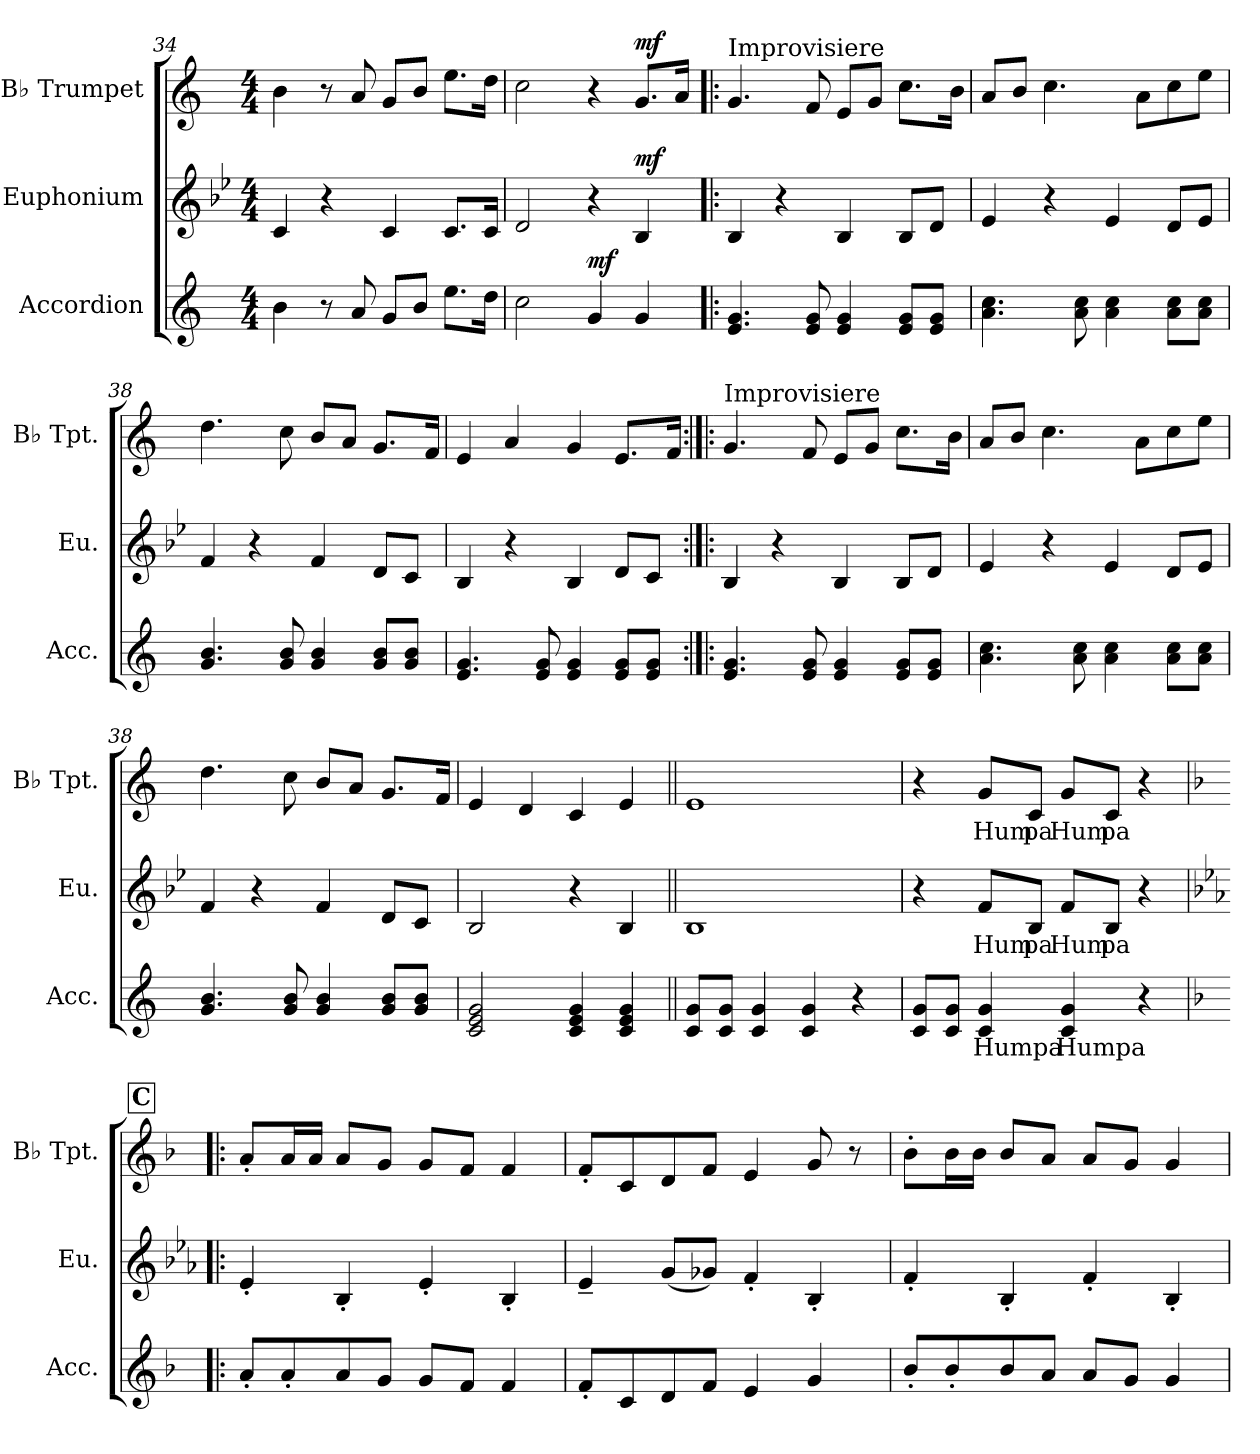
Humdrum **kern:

**kern	**text	**dynam	**kern	**text	**dynam	**kern	**text	**dynam
*part3	*part3	*part3	*part2	*part2	*part2	*part1	*part1	*part1
*staff3	*staff3	*staff3	*staff2	*staff2	*staff2	*staff1	*staff1	*staff1
*I"Accordion	*	*	*I"Euphonium	*	*	*I"B♭ Trumpet	*	*
*I'Acc.	*	*	*I'Eu.	*	*	*I'B♭ Tpt.	*	*
*clefG2	*	*	*clefG2	*	*	*clefG2	*	*
*	*	*	*ITrd8c14	*	*	*ITrd1c2	*	*
*k[]	*	*	*k[b-e-]	*	*	*k[b-e-]	*	*
*M4/4	*	*	*M4/4	*	*	*M4/4	*	*
=34	=34	=34	=34	=34	=34	=34	=34	=34
4b	.	.	4C	.	.	4a	.	.
8r	.	.	4r	.	.	8r	.	.
8a	.	.	.	.	.	8g	.	.
8gL	.	.	4C	.	.	8fL	.	.
8bJ	.	.	.	.	.	8aJ	.	.
8.eeL	.	.	8.CL	.	.	8.ddL	.	.
16ddJk	.	.	16CJk	.	.	16ccJk	.	.
=35	=35	=35	=35	=35	=35	=35	=35	=35
2cc	.	.	2D	.	.	2b-	.	.
!	!	!LO:DY:b	!	!	!	!	!	!
4g	.	mf	4r	.	.	4r	.	.
!	!	!	!	!	!LO:DY:b	!	!	!LO:DY:b
4g	.	.	4BB-	.	mf	8.f!L	.	mf
.	.	.	.	.	.	16g!Jk	.	.
=36!|:	=36!|:	=36!|:	=36!|:	=36!|:	=36!|:	=36!|:	=36!|:	=36!|:
!	!	!	!	!	!	!LO:TX:a:t=Improvisiere	!	!
4.e 4.g	.	.	4BB-	.	.	4.f!	.	.
.	.	.	4r	.	.	.	.	.
8e 8g	.	.	.	.	.	8e-!	.	.
4e 4g	.	.	4BB-	.	.	8d!L	.	.
.	.	.	.	.	.	8f!J	.	.
8e 8gL	.	.	8BB-L	.	.	8.b-!L	.	.
8e 8gJ	.	.	8DJ	.	.	.	.	.
.	.	.	.	.	.	16a!Jk	.	.
=37	=37	=37	=37	=37	=37	=37	=37	=37
4.a 4.cc	.	.	4E-	.	.	8g!L	.	.
.	.	.	.	.	.	8a!J	.	.
.	.	.	4r	.	.	4.b-!	.	.
8a 8cc	.	.	.	.	.	.	.	.
4a 4cc	.	.	4E-	.	.	.	.	.
.	.	.	.	.	.	8g!L	.	.
8a 8ccL	.	.	8DL	.	.	8b-!	.	.
8a 8ccJ	.	.	8E-J	.	.	8dd!J	.	.
=38	=38	=38	=38	=38	=38	=38	=38	=38
4.g 4.b	.	.	4F	.	.	4.cc!	.	.
.	.	.	4r	.	.	.	.	.
8g 8b	.	.	.	.	.	8b-!	.	.
4g 4b	.	.	4F	.	.	8a!L	.	.
.	.	.	.	.	.	8g!J	.	.
8g 8bL	.	.	8DL	.	.	8.f!L	.	.
8g 8bJ	.	.	8CJ	.	.	.	.	.
.	.	.	.	.	.	16e-!Jk	.	.
=39	=39	=39	=39	=39	=39	=39	=39	=39
4.e 4.g	.	.	4BB-	.	.	4d!	.	.
.	.	.	4r	.	.	4g!	.	.
8e 8g	.	.	.	.	.	.	.	.
4e 4g	.	.	4BB-	.	.	4f!	.	.
8e 8gL	.	.	8DL	.	.	8.d!L	.	.
8e 8gJ	.	.	8CJ	.	.	.	.	.
.	.	.	.	.	.	16e-!Jk	.	.
=36:|!|:	=36:|!|:	=36:|!|:	=36:|!|:	=36:|!|:	=36:|!|:	=36:|!|:	=36:|!|:	=36:|!|:
!	!	!	!	!	!	!LO:TX:a:t=Improvisiere	!	!
4.e 4.g	.	.	4BB-	.	.	4.f!	.	.
.	.	.	4r	.	.	.	.	.
8e 8g	.	.	.	.	.	8e-!	.	.
4e 4g	.	.	4BB-	.	.	8d!L	.	.
.	.	.	.	.	.	8f!J	.	.
8e 8gL	.	.	8BB-L	.	.	8.b-!L	.	.
8e 8gJ	.	.	8DJ	.	.	.	.	.
.	.	.	.	.	.	16a!Jk	.	.
=37	=37	=37	=37	=37	=37	=37	=37	=37
4.a 4.cc	.	.	4E-	.	.	8g!L	.	.
.	.	.	.	.	.	8a!J	.	.
.	.	.	4r	.	.	4.b-!	.	.
8a 8cc	.	.	.	.	.	.	.	.
4a 4cc	.	.	4E-	.	.	.	.	.
.	.	.	.	.	.	8g!L	.	.
8a 8ccL	.	.	8DL	.	.	8b-!	.	.
8a 8ccJ	.	.	8E-J	.	.	8dd!J	.	.
=38	=38	=38	=38	=38	=38	=38	=38	=38
4.g 4.b	.	.	4F	.	.	4.cc!	.	.
.	.	.	4r	.	.	.	.	.
8g 8b	.	.	.	.	.	8b-!	.	.
4g 4b	.	.	4F	.	.	8a!L	.	.
.	.	.	.	.	.	8g!J	.	.
8g 8bL	.	.	8DL	.	.	8.f!L	.	.
8g 8bJ	.	.	8CJ	.	.	.	.	.
.	.	.	.	.	.	16e-!Jk	.	.
=40	=40	=40	=40	=40	=40	=40	=40	=40
2c 2e 2g	.	.	2BB-	.	.	4d!	.	.
.	.	.	.	.	.	4c!	.	.
4c 4e 4g	.	.	4r	.	.	4B-!	.	.
4c 4e 4g	.	.	4BB-	.	.	4d	.	.
=41||	=41||	=41||	=41||	=41||	=41||	=41||	=41||	=41||
8c 8gL	.	.	1BB-	.	.	1d	.	.
8c 8gJ	.	.	.	.	.	.	.	.
4c 4g	.	.	.	.	.	.	.	.
4c 4g	.	.	.	.	.	.	.	.
4r	.	.	.	.	.	.	.	.
=42	=42	=42	=42	=42	=42	=42	=42	=42
8c 8gL	.	.	4r	.	.	4r	.	.
8c 8gJ	.	.	.	.	.	.	.	.
4c 4g	Humpa	.	8F!L	Hum	.	8f!L	Hum	.
.	.	.	8BB-!J	pa	.	8B-!J	pa	.
4c 4g	Humpa	.	8F!L	Hum	.	8f!L	Hum	.
.	.	.	8BB-!J	pa	.	8B-!J	pa	.
4r	.	.	4r	.	.	4r	.	.
!!LO:REH:place=s1:a:B:fs=14:t=C
=43!|:	=43!|:	=43!|:	=43!|:	=43!|:	=43!|:	=43!|:	=43!|:	=43!|:
*k[b-]	*	*	*k[b-e-a-]	*	*	*k[b-e-a-]	*	*
8a'L	.	.	4E-'	.	.	8g'L	.	.
8a'	.	.	.	.	.	16gL	.	.
.	.	.	.	.	.	16gJJ	.	.
8a	.	.	4BB-'	.	.	8gL	.	.
8gJ	.	.	.	.	.	8fJ	.	.
8gL	.	.	4E-'	.	.	8fL	.	.
8fJ	.	.	.	.	.	8e-J	.	.
4f	.	.	4BB-'	.	.	4e-	.	.
=44	=44	=44	=44	=44	=44	=44	=44	=44
8f'L	.	.	4E-~	.	.	8e-'L	.	.
8c	.	.	.	.	.	8B-	.	.
8d	.	.	(>8GL	.	.	8c	.	.
8fJ	.	.	8G-XJ)	.	.	8e-J	.	.
4e	.	.	4F'	.	.	4d	.	.
4g	.	.	4BB-'	.	.	8f	.	.
.	.	.	.	.	.	8r	.	.
=45	=45	=45	=45	=45	=45	=45	=45	=45
8b-'L	.	.	4F'	.	.	8a-'L	.	.
8b-'	.	.	.	.	.	16a-L	.	.
.	.	.	.	.	.	16a-JJ	.	.
8b-	.	.	4BB-'	.	.	8a-L	.	.
8aJ	.	.	.	.	.	8gJ	.	.
8aL	.	.	4F'	.	.	8gL	.	.
8gJ	.	.	.	.	.	8fJ	.	.
4g	.	.	4BB-'	.	.	4f	.	.
=	=	=	=	=	=	=	=	=
*-	*-	*-	*-	*-	*-	*-	*-	*-
